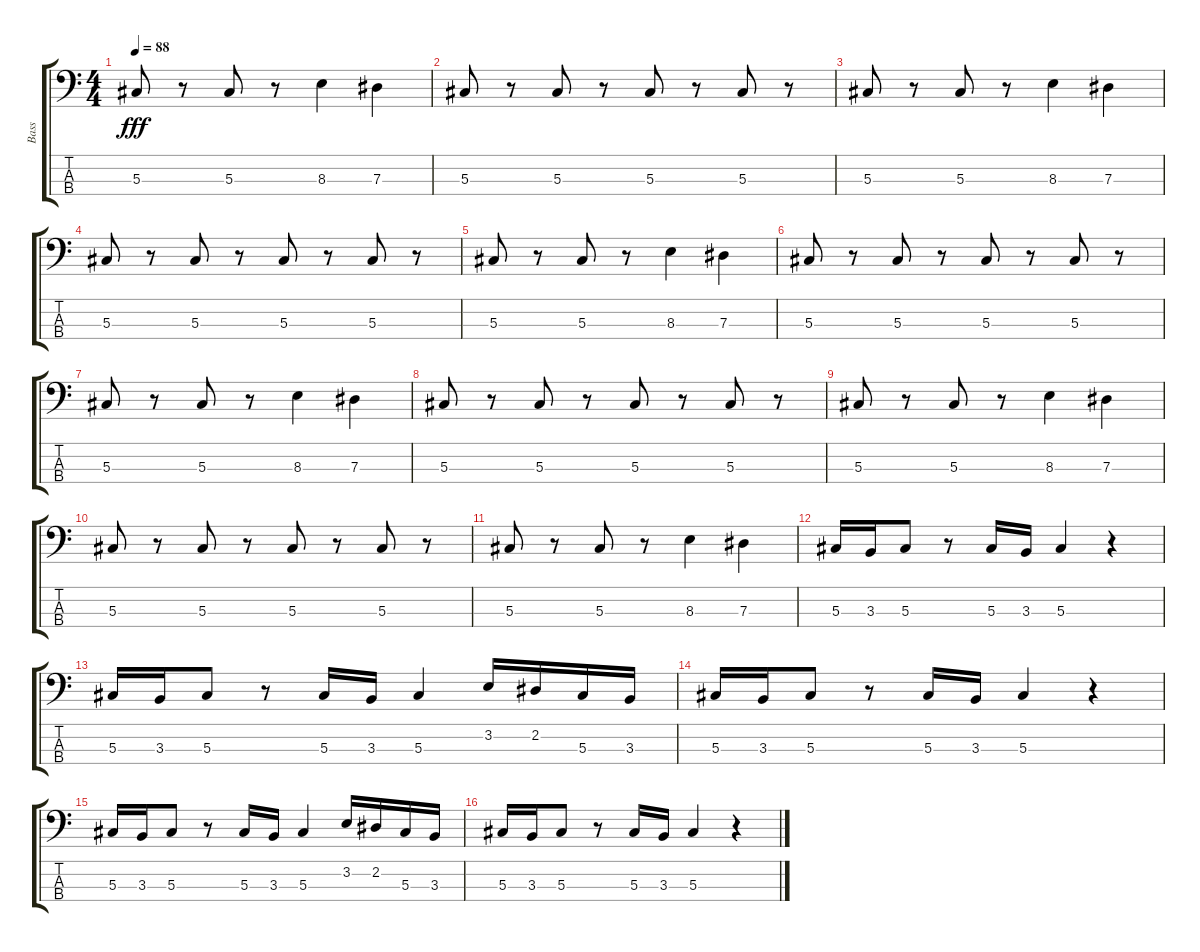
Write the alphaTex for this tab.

\track ("Bass" "Bass") {instrument electricbasspick}
\staff {score tabs}
\tuning (Gb2 Db2 Ab1 Eb1) {hide}
\ts (4 4)
\tempo 88
\clef f4
\ks c
5.3.8{dy fff} r.8 5.3.8 r.8 8.3.4 7.3.4 |
5.3.8 r.8 5.3.8 r.8 5.3.8 r.8 5.3.8 r.8 |
5.3.8 r.8 5.3.8 r.8 8.3.4 7.3.4 |
5.3.8 r.8 5.3.8 r.8 5.3.8 r.8 5.3.8 r.8 |
5.3.8 r.8 5.3.8 r.8 8.3.4 7.3.4 |
5.3.8 r.8 5.3.8 r.8 5.3.8 r.8 5.3.8 r.8 |
5.3.8 r.8 5.3.8 r.8 8.3.4 7.3.4 |
5.3.8 r.8 5.3.8 r.8 5.3.8 r.8 5.3.8 r.8 |
5.3.8 r.8 5.3.8 r.8 8.3.4 7.3.4 |
5.3.8 r.8 5.3.8 r.8 5.3.8 r.8 5.3.8 r.8 |
5.3.8 r.8 5.3.8 r.8 8.3.4 7.3.4 |
5.3.16 3.3.16 5.3.8 r.8 5.3.16 3.3.16 5.3.4 r.4 |
5.3.16 3.3.16 5.3.8 r.8 5.3.16 3.3.16 5.3.4 3.2.16 2.2.16 5.3.16 3.3.16 |
5.3.16 3.3.16 5.3.8 r.8 5.3.16 3.3.16 5.3.4 r.4 |
5.3.16 3.3.16 5.3.8 r.8 5.3.16 3.3.16 5.3.4 3.2.16 2.2.16 5.3.16 3.3.16 |
5.3.16 3.3.16 5.3.8 r.8 5.3.16 3.3.16 5.3.4 r.4
